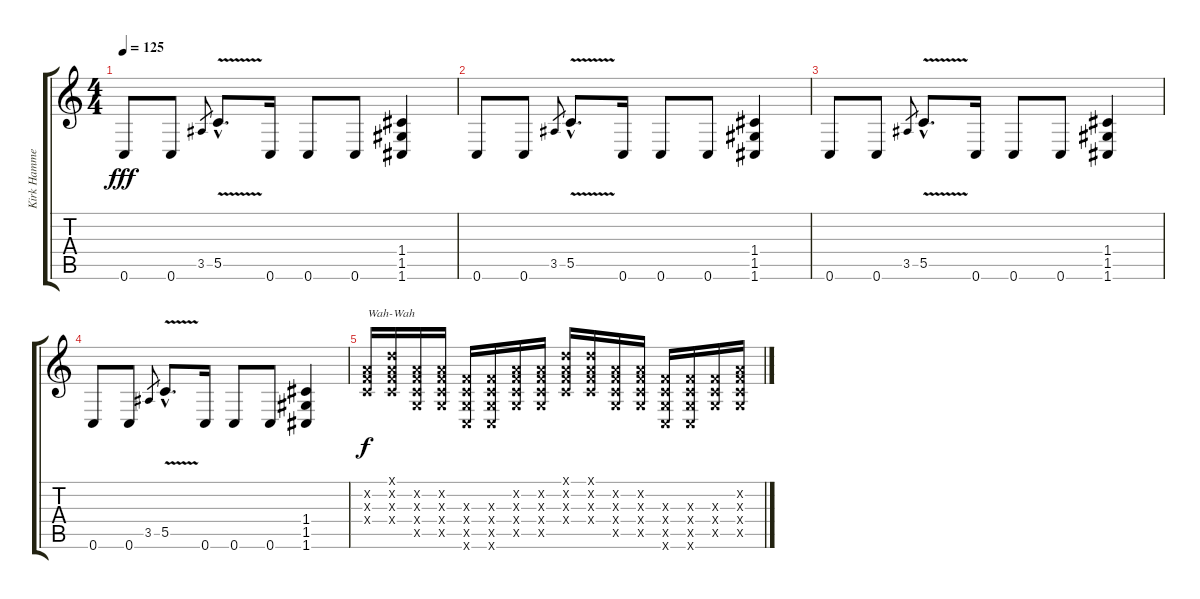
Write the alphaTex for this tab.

\track ("Kirk Hammet" "Kirk Hamme") {instrument distortionguitar}
\staff {score tabs}
\tuning (D4 A3 F3 C3 G2 C2) {hide}
\ts (4 4)
\tempo 125
\clef g2
\ks c
0.6.8{dy fff} 0.6.8 3.5.8{gr} 5.5{v hac}.8{d} 0.6.16 0.6.8 0.6.8 (1.4 1.5 1.6).4 |
0.6.8 0.6.8 3.5.8{gr} 5.5{v hac}.8{d} 0.6.16 0.6.8 0.6.8 (1.4 1.5 1.6).4 |
0.6.8 0.6.8 3.5.8{gr} 5.5{v hac}.8{d} 0.6.16 0.6.8 0.6.8 (1.4 1.5 1.6).4 |
0.6.8 0.6.8 3.5.8{gr} 5.5{v hac}.8{d} 0.6.16 0.6.8 0.6.8 (1.4 1.5 1.6).4 |
(0.2{x} 0.3{x} 0.4{x}).16{txt "Wah-Wah" dy f} (0.1{x} 0.2{x} 0.3{x} 0.4{x}).16 (0.2{x} 0.3{x} 0.4{x} 0.5{x}).16 (0.2{x} 0.3{x} 0.4{x} 0.5{x}).16 (0.3{x} 0.4{x} 0.5{x} 0.6{x}).16 (0.3{x} 0.4{x} 0.5{x} 0.6{x}).16 (0.2{x} 0.3{x} 0.4{x} 0.5{x}).16 (0.2{x} 0.3{x} 0.4{x} 0.5{x}).16 (0.1{x} 0.2{x} 0.3{x} 0.4{x}).16 (0.1{x} 0.2{x} 0.3{x} 0.4{x}).16 (0.2{x} 0.3{x} 0.4{x} 0.5{x}).16 (0.2{x} 0.3{x} 0.4{x} 0.5{x}).16 (0.3{x} 0.4{x} 0.5{x} 0.6{x}).16 (0.3{x} 0.4{x} 0.5{x} 0.6{x}).16 (0.3{x} 0.4{x} 0.5{x}).16 (0.2{x} 0.3{x} 0.4{x} 0.5{x}).16
